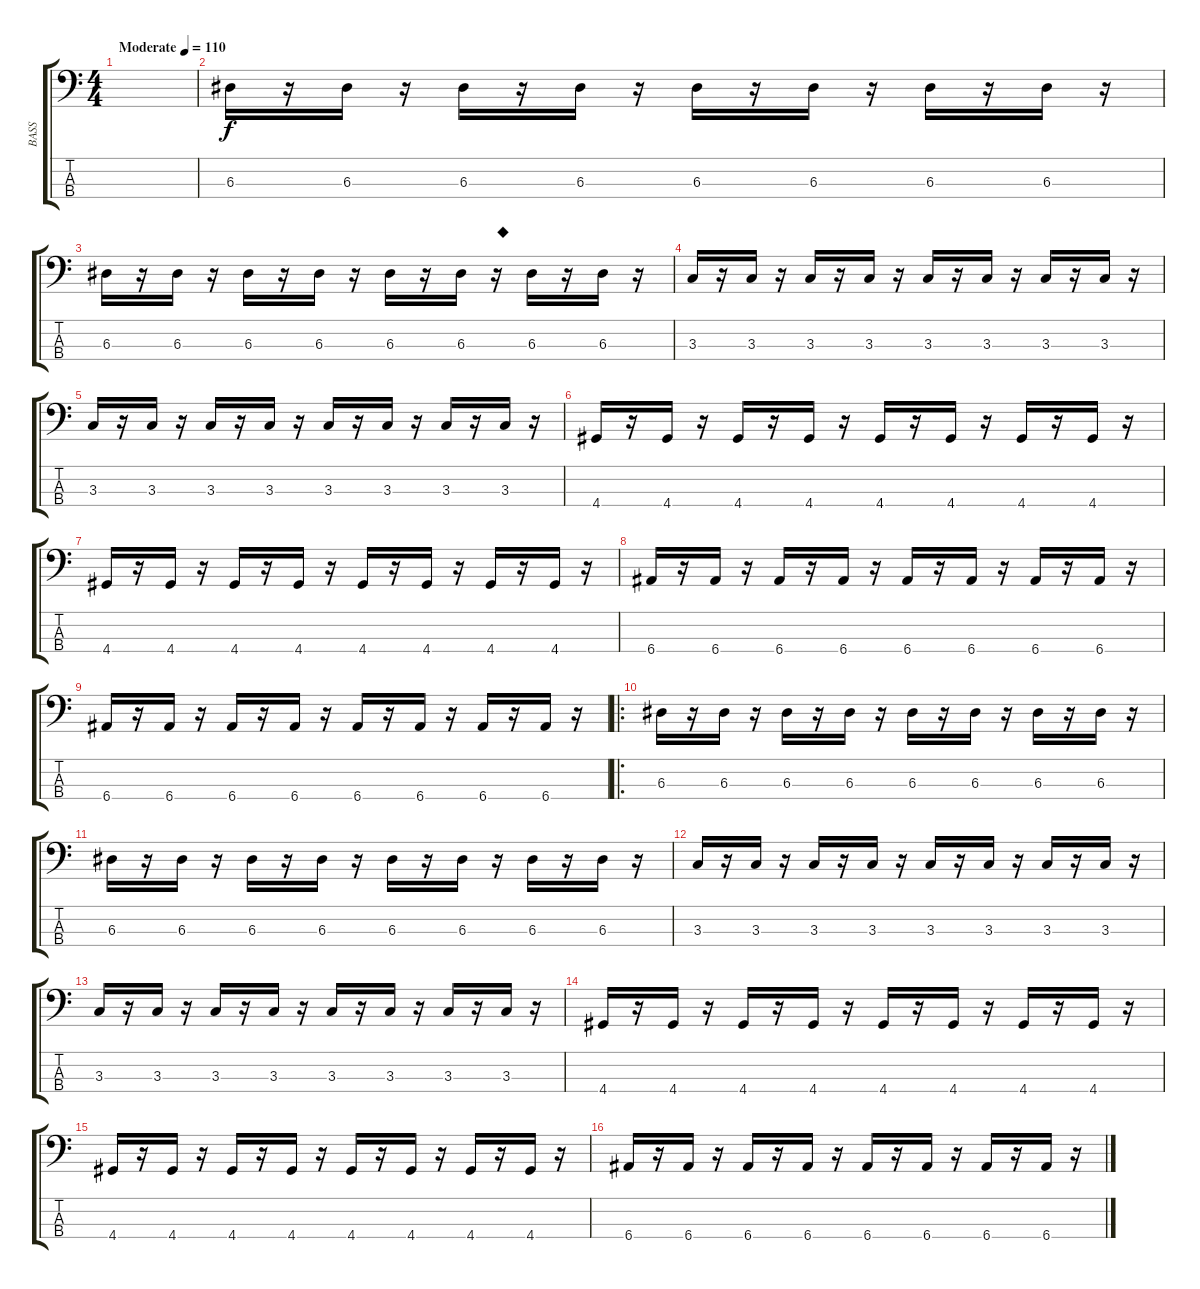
\track ("BASS" "BASS") {instrument electricbassfinger}
\staff {score tabs}
\tuning (G2 D2 A1 E1) {hide}
\ts (4 4)
\tempo (110 "Moderate")
\clef f4
\ks c
|
6.3.16 r.16 6.3.16 r.16 6.3.16 r.16 6.3.16 r.16 6.3.16 r.16 6.3.16 r.16 6.3.16 r.16 6.3.16 r.16 |
6.3.16 r.16 6.3.16 r.16 6.3.16 r.16 6.3.16 r.16 6.3.16 r.16 6.3.16 r.16{txt "◆"} 6.3.16 r.16 6.3.16 r.16 |
3.3.16 r.16 3.3.16 r.16 3.3.16 r.16 3.3.16 r.16 3.3.16 r.16 3.3.16 r.16 3.3.16 r.16 3.3.16 r.16 |
3.3.16 r.16 3.3.16 r.16 3.3.16 r.16 3.3.16 r.16 3.3.16 r.16 3.3.16 r.16 3.3.16 r.16 3.3.16 r.16 |
4.4.16 r.16 4.4.16 r.16 4.4.16 r.16 4.4.16 r.16 4.4.16 r.16 4.4.16 r.16 4.4.16 r.16 4.4.16 r.16 |
4.4.16 r.16 4.4.16 r.16 4.4.16 r.16 4.4.16 r.16 4.4.16 r.16 4.4.16 r.16 4.4.16 r.16 4.4.16 r.16 |
6.4.16 r.16 6.4.16 r.16 6.4.16 r.16 6.4.16 r.16 6.4.16 r.16 6.4.16 r.16 6.4.16 r.16 6.4.16 r.16 |
6.4.16 r.16 6.4.16 r.16 6.4.16 r.16 6.4.16 r.16 6.4.16 r.16 6.4.16 r.16 6.4.16 r.16 6.4.16 r.16 |
\ro
6.3.16 r.16 6.3.16 r.16 6.3.16 r.16 6.3.16 r.16 6.3.16 r.16 6.3.16 r.16 6.3.16 r.16 6.3.16 r.16 |
6.3.16 r.16 6.3.16 r.16 6.3.16 r.16 6.3.16 r.16 6.3.16 r.16 6.3.16 r.16 6.3.16 r.16 6.3.16 r.16 |
3.3.16 r.16 3.3.16 r.16 3.3.16 r.16 3.3.16 r.16 3.3.16 r.16 3.3.16 r.16 3.3.16 r.16 3.3.16 r.16 |
3.3.16 r.16 3.3.16 r.16 3.3.16 r.16 3.3.16 r.16 3.3.16 r.16 3.3.16 r.16 3.3.16 r.16 3.3.16 r.16 |
4.4.16 r.16 4.4.16 r.16 4.4.16 r.16 4.4.16 r.16 4.4.16 r.16 4.4.16 r.16 4.4.16 r.16 4.4.16 r.16 |
4.4.16 r.16 4.4.16 r.16 4.4.16 r.16 4.4.16 r.16 4.4.16 r.16 4.4.16 r.16 4.4.16 r.16 4.4.16 r.16 |
6.4.16 r.16 6.4.16 r.16 6.4.16 r.16 6.4.16 r.16 6.4.16 r.16 6.4.16 r.16 6.4.16 r.16 6.4.16 r.16
